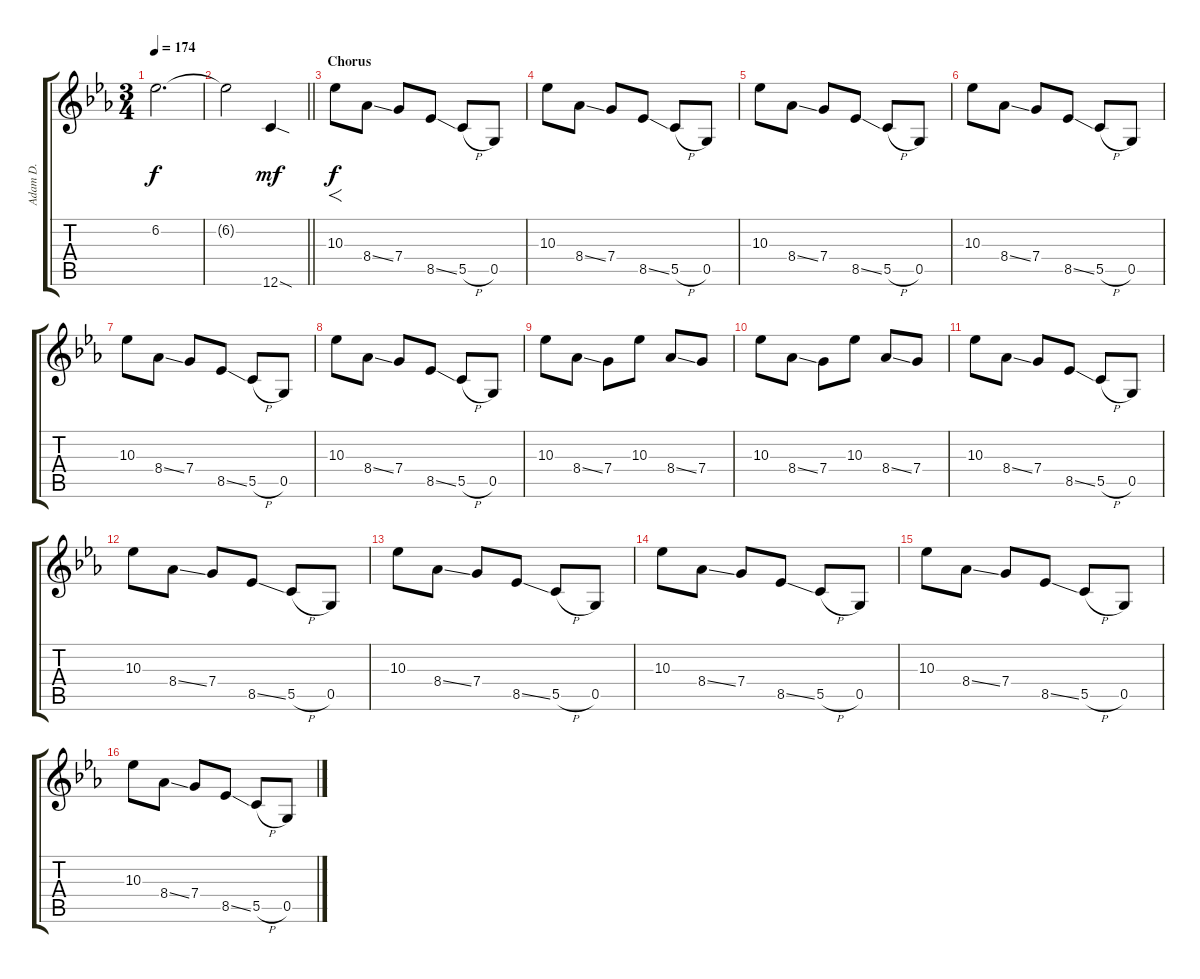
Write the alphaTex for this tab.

\track ("Adam D." "Adam D.") {instrument distortionguitar}
\staff {score tabs}
\tuning (D4 A3 F3 C3 G2 C2) {hide}
\ts (3 4)
\tempo 174
\clef g2
\ks cminor
6.2{t}.2{d dy f} |
\barLineRight lightlight
6.2{t}.2 12.6{sod}.4{dy mf} |
\section ("" "Chorus")
10.3.8{f dy f balance 8} 8.4{ss}.8 7.4.8 8.5{ss}.8 5.5{h}.8 0.5.8 |
10.3.8 8.4{ss}.8 7.4.8 8.5{ss}.8 5.5{h}.8 0.5.8 |
10.3.8 8.4{ss}.8 7.4.8 8.5{ss}.8 5.5{h}.8 0.5.8 |
10.3.8 8.4{ss}.8 7.4.8 8.5{ss}.8 5.5{h}.8 0.5.8 |
10.3.8 8.4{ss}.8 7.4.8 8.5{ss}.8 5.5{h}.8 0.5.8 |
10.3.8 8.4{ss}.8 7.4.8 8.5{ss}.8 5.5{h}.8 0.5.8 |
10.3.8 8.4{ss}.8 7.4.8 10.3.8 8.4{ss}.8 7.4.8 |
10.3.8 8.4{ss}.8 7.4.8 10.3.8 8.4{ss}.8 7.4.8 |
10.3.8 8.4{ss}.8 7.4.8 8.5{ss}.8 5.5{h}.8 0.5.8 |
10.3.8 8.4{ss}.8 7.4.8 8.5{ss}.8 5.5{h}.8 0.5.8 |
10.3.8 8.4{ss}.8 7.4.8 8.5{ss}.8 5.5{h}.8 0.5.8 |
10.3.8 8.4{ss}.8 7.4.8 8.5{ss}.8 5.5{h}.8 0.5.8 |
10.3.8 8.4{ss}.8 7.4.8 8.5{ss}.8 5.5{h}.8 0.5.8 |
10.3.8 8.4{ss}.8 7.4.8 8.5{ss}.8 5.5{h}.8 0.5.8
